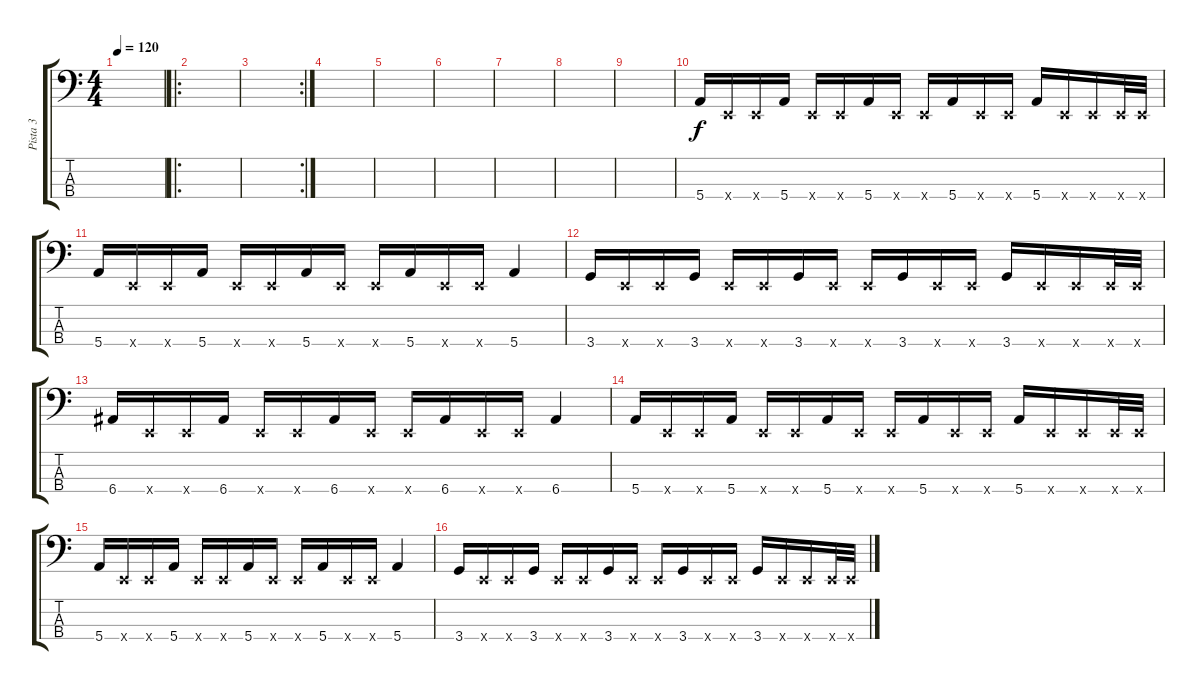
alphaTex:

\track ("Pista 3" "Pista 3") {instrument slapbass1}
\staff {score tabs}
\tuning (G2 D2 A1 E1) {hide}
\ts (4 4)
\tempo 120
\clef f4
\ks c
|
\ro
|
\rc 2
|
|
|
|
|
|
|
5.4.16 0.4{x}.16 0.4{x}.16 5.4.16 0.4{x}.16 0.4{x}.16 5.4.16 0.4{x}.16 0.4{x}.16 5.4.16 0.4{x}.16 0.4{x}.16 5.4.16 0.4{x}.16 0.4{x}.16 0.4{x}.32 0.4{x}.32 |
5.4.16 0.4{x}.16 0.4{x}.16 5.4.16 0.4{x}.16 0.4{x}.16 5.4.16 0.4{x}.16 0.4{x}.16 5.4.16 0.4{x}.16 0.4{x}.16 5.4.4 |
3.4.16 0.4{x}.16 0.4{x}.16 3.4.16 0.4{x}.16 0.4{x}.16 3.4.16 0.4{x}.16 0.4{x}.16 3.4.16 0.4{x}.16 0.4{x}.16 3.4.16 0.4{x}.16 0.4{x}.16 0.4{x}.32 0.4{x}.32 |
6.4.16 0.4{x}.16 0.4{x}.16 6.4.16 0.4{x}.16 0.4{x}.16 6.4.16 0.4{x}.16 0.4{x}.16 6.4.16 0.4{x}.16 0.4{x}.16 6.4.4 |
5.4.16 0.4{x}.16 0.4{x}.16 5.4.16 0.4{x}.16 0.4{x}.16 5.4.16 0.4{x}.16 0.4{x}.16 5.4.16 0.4{x}.16 0.4{x}.16 5.4.16 0.4{x}.16 0.4{x}.16 0.4{x}.32 0.4{x}.32 |
5.4.16 0.4{x}.16 0.4{x}.16 5.4.16 0.4{x}.16 0.4{x}.16 5.4.16 0.4{x}.16 0.4{x}.16 5.4.16 0.4{x}.16 0.4{x}.16 5.4.4 |
3.4.16 0.4{x}.16 0.4{x}.16 3.4.16 0.4{x}.16 0.4{x}.16 3.4.16 0.4{x}.16 0.4{x}.16 3.4.16 0.4{x}.16 0.4{x}.16 3.4.16 0.4{x}.16 0.4{x}.16 0.4{x}.32 0.4{x}.32
